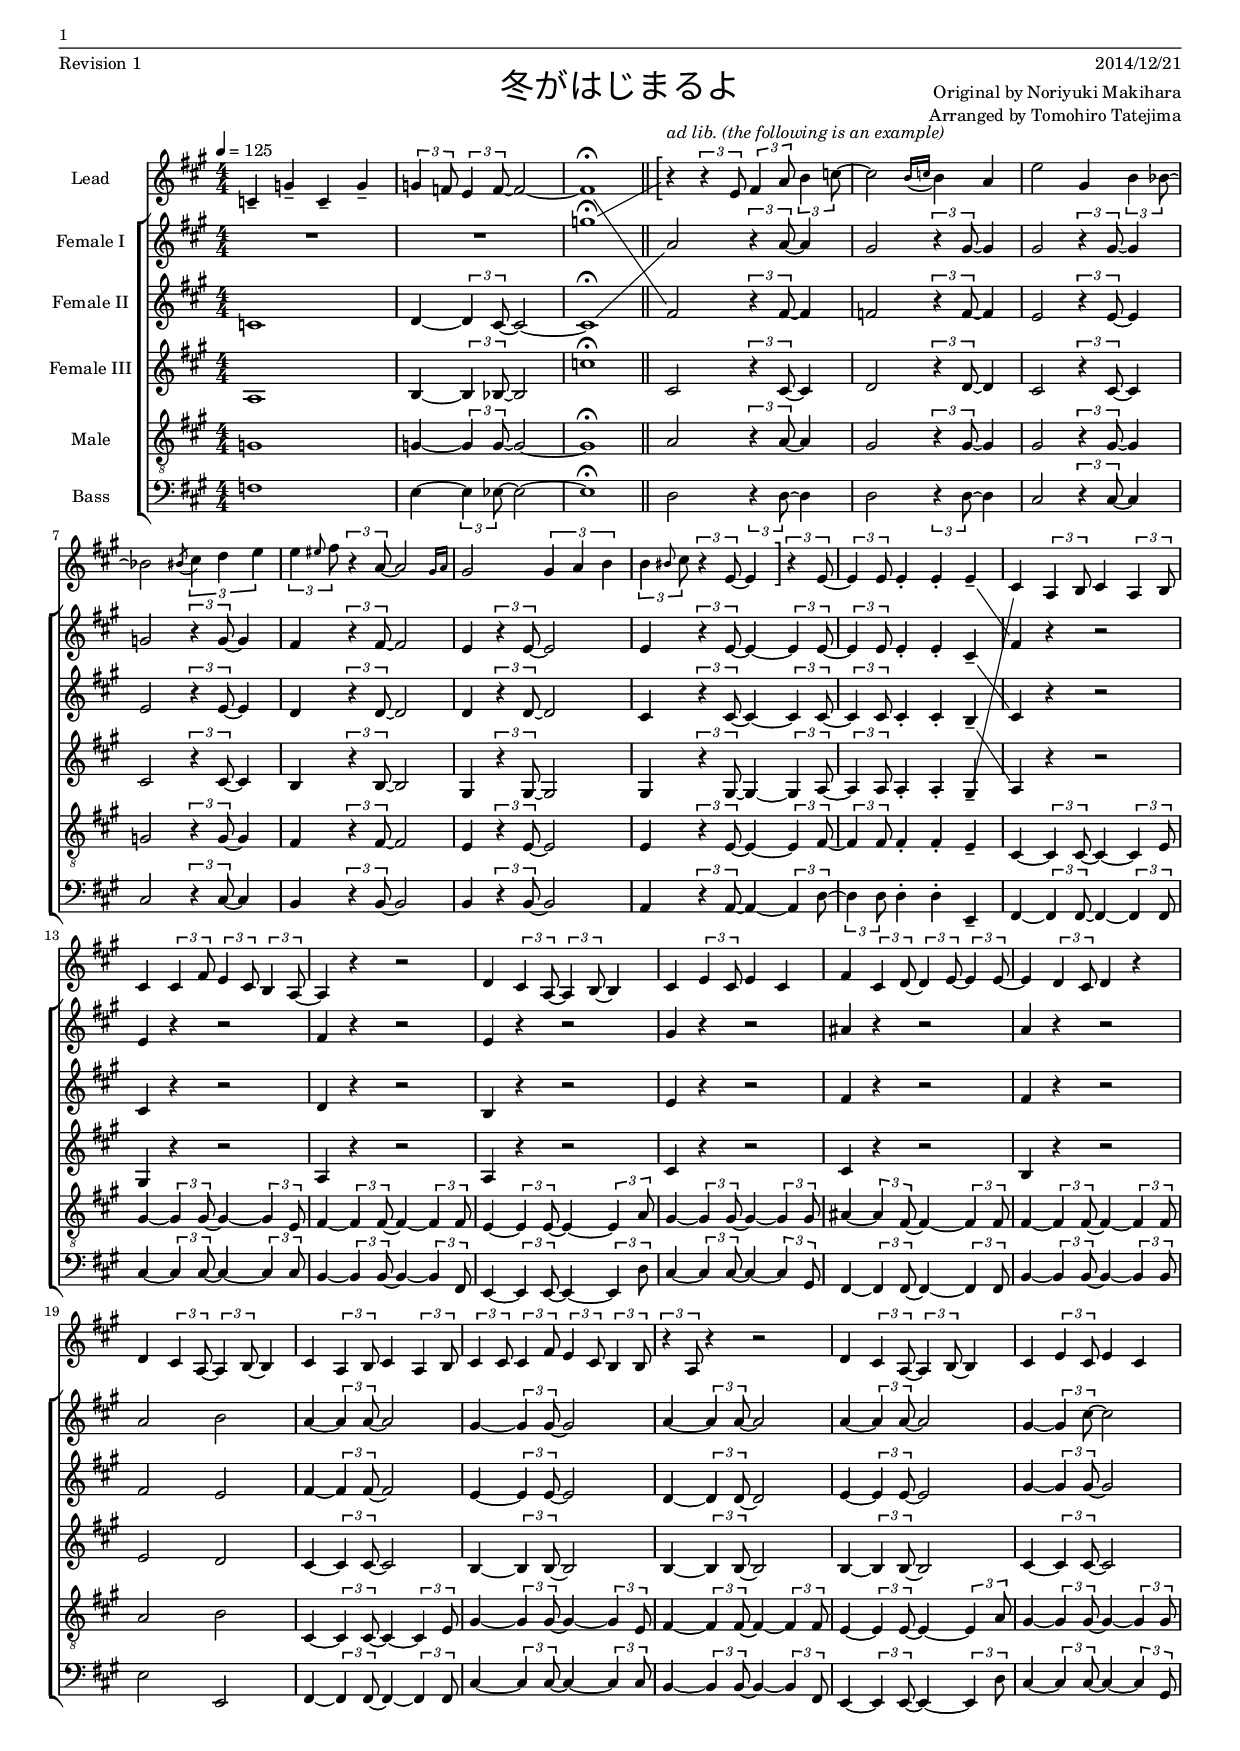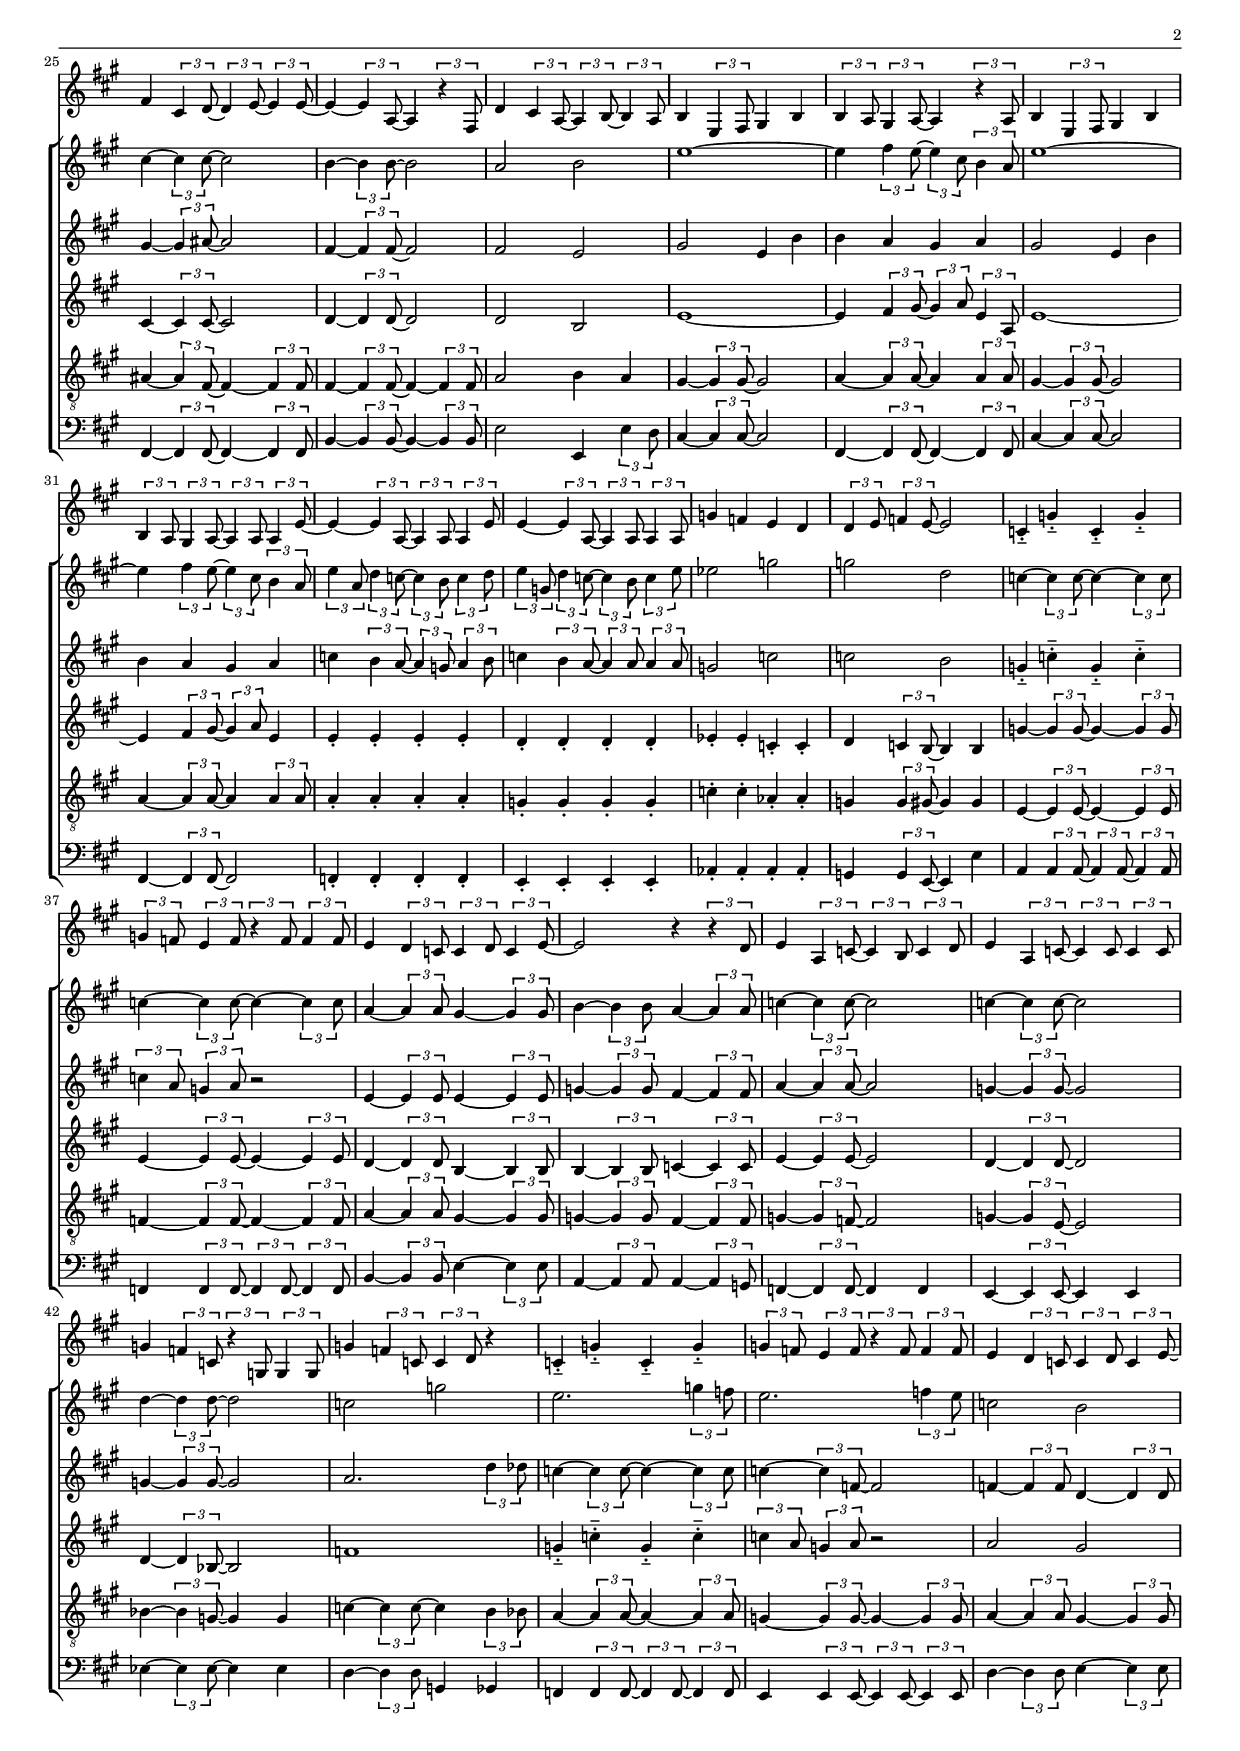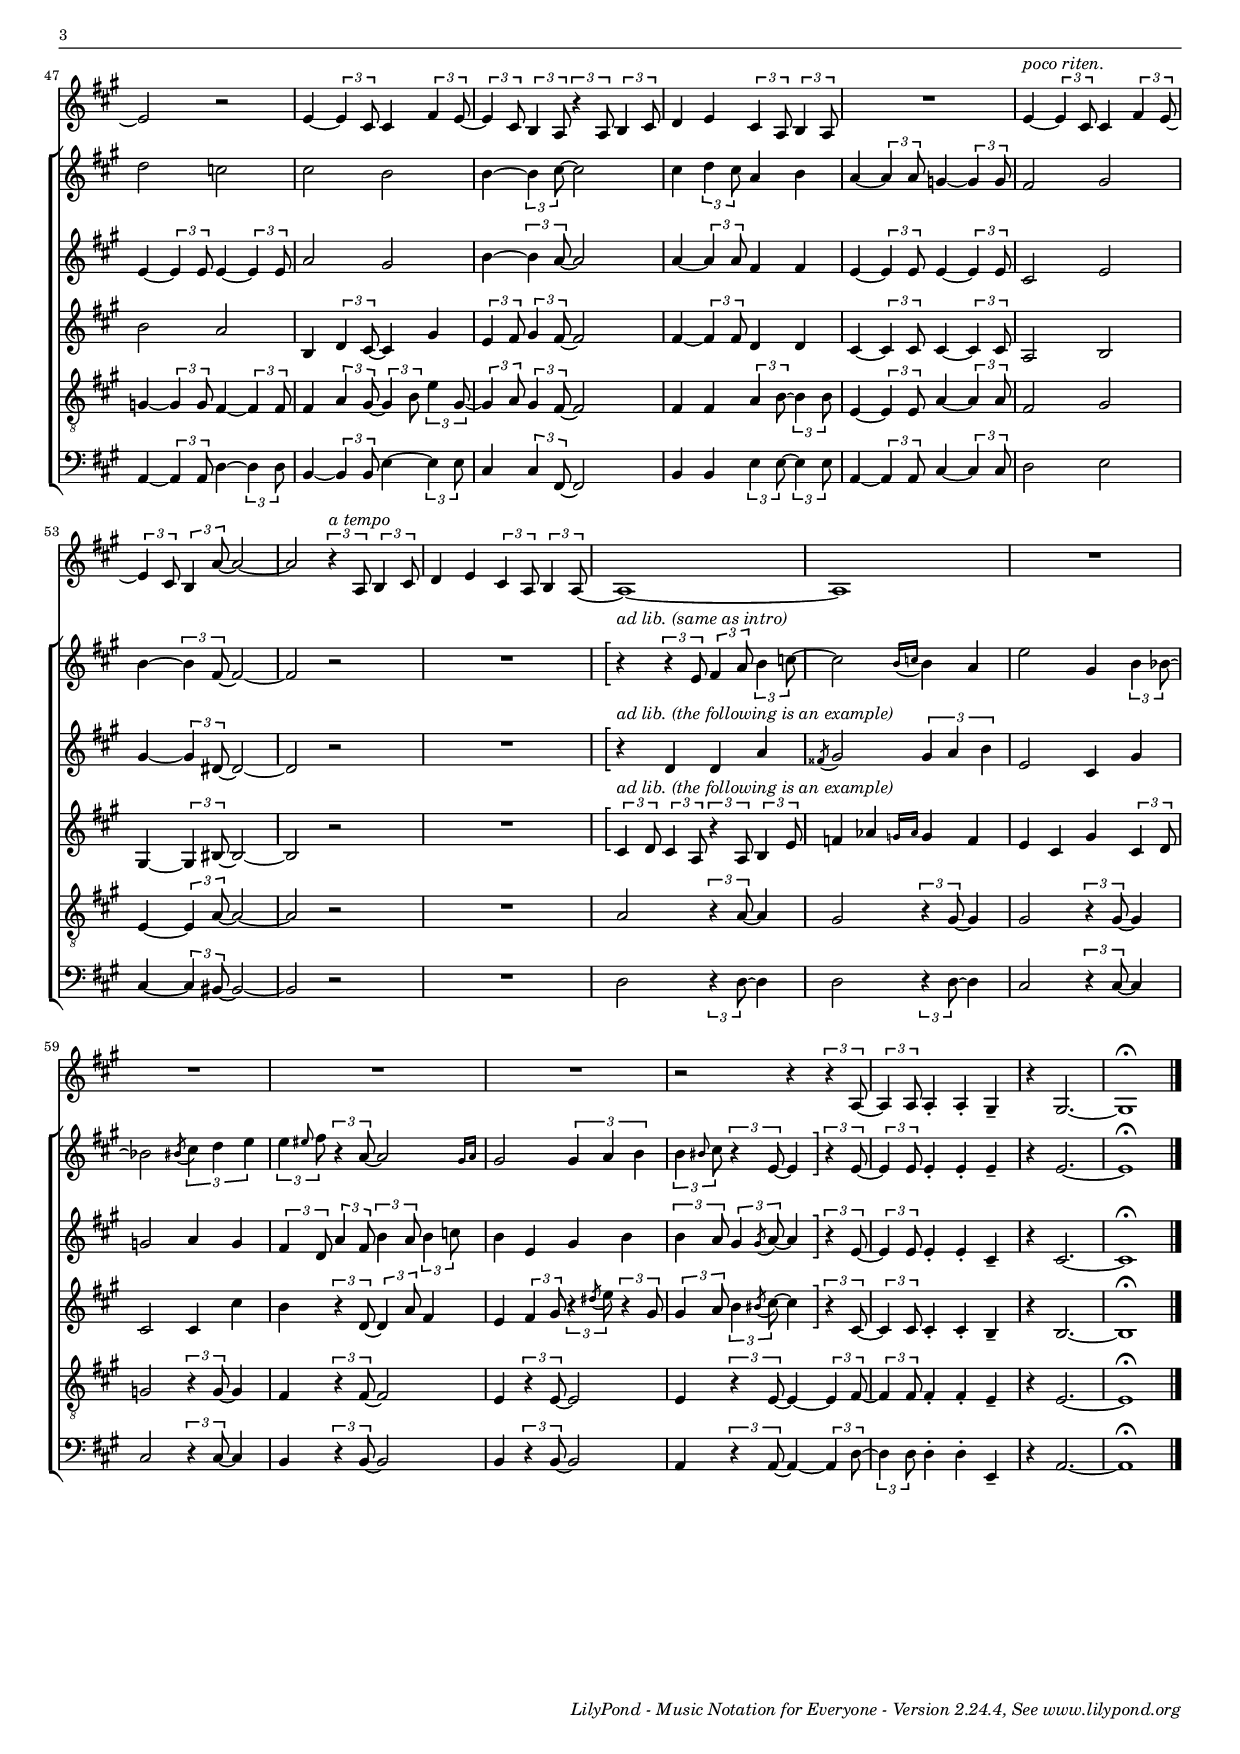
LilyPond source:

% Template revision 2
%
% For Flescobaldi :
% -*- indent-width: 4; tab-width: 4; indent-tabs: true;

\version "2.18.0"

t = #(define-music-function
     (parser location note)
     (ly:music?)
   #{
	 \set Timing.baseMoment = #(ly:make-moment 1/4)
	 %\set Timing.beatStructure = #'(2 2 2 2)
	 %\set Timing.beamExceptions = #'()
     \tuplet 3/2 4 {
		 #note
	 }
	 \unset Timing.baseMoment
	 %\unset Timing.beatStructure
	 %\unset Timing.beamExceptions
   #})


% \annotation markup command

#(define-markup-command (annotation layout props text) (markup?)
  "Annotation"
  (interpret-markup layout props
    #{
    	\markup { \override #'(font-name . "TakaoEx明朝") #text }
    #}))

% The below, invented by Mats Bengtsson, creates left and right brackets vertically
% spanning an entire staff. It is useful for offseting optional passages of music,
% as shown in the example

% The number next to "th" in (th 0.2) controls thickness of the brackets.
#(define-markup-command (left-bracket layout props) ()
 	"Draw left hand bracket"
 	(let* ((th 0.2) ;; todo: take from GROB
 	      	(width (* 2.5 th)) ;; todo: take from GROB
 	      	(ext '(-2.8 . 2.8))) ;; todo: take line-count into account
 		(ly:bracket Y ext th width)))


leftBracket = {
	\once\override BreathingSign #'text = #(make-left-bracket-markup)
	\once\override BreathingSign #'break-visibility = #end-of-line-invisible
	\once\override BreathingSign #'Y-offset = ##f
	% Trick to print it after barlines and signatures:
	\once\override BreathingSign #'break-align-symbol = #'custos
	\breathe
}


#(define-markup-command (right-bracket layout props) ()
 	"Draw right hand bracket"
 	(let* ((th .2);;todo: take from GROB
 	      	(width (* 2.5 th)) ;; todo: take from GROB
 	      	(ext '(-2.8 . 2.8))) ;; todo: take line-count into account
 		(ly:bracket Y ext th (- width))))

rightBracket = {
	\once\override BreathingSign #'text = #(make-right-bracket-markup)
	\once\override BreathingSign #'Y-offset = ##f
	\breathe
}

#(set-global-staff-size 15.00)

\paper {
	page-count = #3
	bookTitleMarkup = \markup {
		\column {
			\fill-line {
				"Revision 1"
				"2014/12/21"
			}
			\fill-line {
				\null
				\override #'(font-name . "TakaoEx明朝")
				\fontsize #6 "冬がはじまるよ"
				"Original by Noriyuki Makihara"
			}
			\fill-line {
				\null
				"Arranged by Tomohiro Tatejima"
			}
		}
	}
	oddHeaderMarkup = \markup {
		\override #'(baseline-skip . 1) \column {
			\fill-line {
				\fontsize #-1 \fromproperty #'page:page-number-string \null
			}
			\draw-hline
		}

	}
	evenHeaderMarkup = \markup {
		\override #'(baseline-skip . 1) \column {
			\fill-line {
				\null \fontsize #-1 \fromproperty #'page:page-number-string
			}
			\draw-hline
		}
	}

	oddFooterMarkup = \markup {
		\on-the-fly #last-page \column{
			\fontsize #0 \italic \fill-line {
				\null
%				\left-column {"This score is open-source." "The latest revision is available at : https://github.com/stripe-t/north-chorus/releases"}
				\right-column {#(string-append "LilyPond - Music Notation for Everyone - Version " (lilypond-version) ", See www.lilypond.org")}
			}
		}
	}

	evenFooterMarkup = \oddFooterMarkup
}

fA = \relative c' {
	\key a \major
	\time 4/4
	\tempo 4=125
	c4-- g'-- c,-- g'-- | \t{g4 f8 e4 f8 ~ } f2 ~ | f1\fermata \bar "||"
	\change Staff = "Female3"
	fis2 \t {r4 fis8 ~} fis4 | f2 \t {r4 f8 ~} f4 | e2 \t {r4 e8 ~} e4 | e2 \t {r4 e8 ~} e4 |
	d4 \t {r4 d8 ~} d2 | d4 \t {r4 d8 ~} d2 | cis4 \t {r4 cis8 ~} cis4 ~ \t {cis cis8 ~ } | \t {cis4 cis8} cis4-. cis-. b-- |
	\change Staff = "Female4"
	a4 r r2 | gis4 r r2 | a4 r r2 | a4 r r2 |
	cis4 r r2 | cis4 r r2 | b4 r r2 | e2 d |
	cis4 ~ \t {cis cis8 ~ } cis2 | b4 ~ \t {b b8 ~ } b2 | b4 ~ \t {b b8 ~ } b2 | b4 ~ \t {b b8 ~ } b2 |
	cis4 ~ \t {cis cis8 ~ } cis2 | cis4 ~ \t {cis cis8 ~ } cis2 | d4 ~ \t {d d8 ~ } d2 | d2 b2 |
	
	e1 ~ | e4 \t{fis gis8 ~ gis4 a8 e4 a,8} | e'1 ~ | e4 \t{fis gis8 ~ gis4 a8} e4 |
    e4-. e-. e-. e-. | d-. d-. d-. d-. | ees-. ees-. c-. c-. | d \t {c b8 ~ } b4 b |
	
	g'4 ~ \t {g g8 ~} g4 ~ \t {g g8} | e4 ~ \t {e e8 ~} e4 ~ \t {e e8} | d4 ~ \t{d4 d8} b4 ~ \t {b b8} | b4 ~ \t{b4 b8} c4 ~ \t {c c8} |
	e4 ~ \t {e e8 ~} e2 | d4 ~ \t {d d8 ~} d2 | d4 ~ \t {d bes8 ~} bes2 | f'1 |
	g4---. c---. g---. c---. | \t {c4 a8 g4 a8} r2 | a2 gis | b a |
	b,4 \t {d cis8 ~ } cis4 gis' | \t { e4 fis8 gis4 fis8 ~ } fis2 | fis4 ~ \t{fis4 fis8} d4 d | cis4 ~ \t {cis cis8} cis4 ~ \t{cis4 cis8}  |
	a2 b | gis4 ~ \t {gis4 bis8 ~ } bis2 ~ | bis2 r2 | R1 |
	
	\leftBracket
	\t {cis4^\markup {\italic "ad lib. (the following is an example)"} d8 cis4 a8 r4 a8 b4 e8} | f4 aes \grace {g16 aes} g4 f | e cis4 gis' \t {cis,4 d8} | cis2 cis4 cis' |
	b4 \t {r d,8 ~ d4 a'8} fis4 | e4 \t {fis4 gis8 r4 \acciaccatura dis'8 e8 r4 gis,8} | \t {gis4 a8 b4 \acciaccatura bis8 cis8 ~ } cis4 \rightBracket \t {r4 cis,8 ~ } | \t {cis4 cis8} cis4-. cis-. b-- |
	r4 b2. ~ | b1\fermata \bar "|."
}

fB = \relative c''' {
	\key a \major
	\time 4/4
	#(define afterGraceFraction (cons 15 16))
	R1 | R | g1\fermata |
	\change Staff = "Female1"
	\leftBracket
	r4^\markup{\italic "ad lib. (the following is an example)"} \t{ r4 e,8 fis4 a8 b4 c8 ~ } | c2 \grace {b16( c} b4) a | e'2 gis,4 \t { b4 bes8 ~ } bes2 \acciaccatura bis8 \times 2/3 {cis4 d e} |
	\t {e4 \grace {eis8} fis8 r4 a,8 ~ } \afterGrace a2 {gis16 a} | gis2 \times 2/3 {gis4 a b} | \t { b4 \grace {bis8} cis8 r4 e,8 ~ } e4 \rightBracket \t {r4 e8 ~} | \t {e4 e8} e4-. e-. e-- |
	\change Staff = "Female2"
	fis4 r r2 | e4 r r2 | fis4 r r2 | e4 r r2 |
	gis4 r r2 | ais4 r r2 | a4 r r2 | a2 b |
	a4 ~ \t {a a8 ~ } a2 | gis4 ~ \t {gis gis8 ~ } gis2 | a4 ~ \t {a a8 ~ } a2 | a4 ~ \t {a a8 ~ } a2 |
	gis4 ~ \t {gis cis8 ~ } cis2 | cis4 ~ \t {cis cis8 ~ } cis2 | b4 ~ \t {b b8 ~ } b2 | a2 b2 |
	
	e1 ~ | e4 \t {fis e8 ~ e4 cis8 b4 a8} | e'1 ~ | e4 \t {fis e8 ~ e4 cis8 b4 a8} |
	\t{e'4 a,8 d4 c8 ~ c4 b8 c4 d8} | \t{e4 g,8 d'4 c8 ~ c4 b8 c4 e8} | ees2 g | g d |
	
	c4 ~ \t {c c8 ~} c4 ~ \t {c c8} | c4 ~ \t {c c8 ~} c4 ~ \t {c c8} | a4 ~ \t{a4 a8} gis4 ~ \t {gis gis8} | b4 ~ \t {b4 b8} a4 ~ \t {a4 a8} |
	c4 ~ \t {c c8 ~} c2 | c4 ~ \t {c c8 ~} c2 | d4 ~ \t {d d8 ~} d2 | c2 g' |
	e2. \t {g4 f8} | e2. \t{f4 e8} | c2 b | d c |
	cis2 b | b4 ~ \t {b cis8 ~ } cis2 | cis4 \t {d4 cis8} a4 b | a4 ~ \t {a a8} g4 ~ \t{g4 g8} |
	fis2 gis | b4 ~ \t{b4 fis8 ~ } fis2 ~ | fis2 r | R1 |
	
	\leftBracket
	r4^\markup{\italic "ad lib. (same as intro)"} \t{ r4 e8 fis4 a8 b4 c8 ~ } | c2 \grace {b16( c} b4) a | e'2 gis,4 \t { b4 bes8 ~ } bes2 \acciaccatura bis8 \times 2/3 {cis4 d e} |
	\t {e4 \grace {eis8} fis8 r4 a,8 ~ } \afterGrace a2 {gis16 a} | gis2 \times 2/3 {gis4 a b} | \t { b4 \grace {bis8} cis8 r4 e,8 ~ } e4 \rightBracket \t {r4 e8 ~} | \t {e4 e8} e4-. e-. e-- |
	r4 e2. ~ | e1\fermata |
	
}

fC = \relative c'{
	\key a \major
	\time 4/4
	c1 | d4 ~ \t{ d4 cis8 ~ } cis2 ~ | cis1\fermata |
	\change Staff = "Female2"
	a'2 \t {r4 a8 ~} a4 | gis2 \t {r4 gis8 ~} gis4 | gis2 \t {r4 gis8 ~} gis4 | g2 \t {r4 g8 ~} g4 |
	fis4 \t {r4 fis8 ~} fis2 | e4 \t {r4 e8 ~} e2 | e4 \t {r4 e8 ~} e4 ~ \t {e e8 ~} | \t {e4 e8} e4-. e-. cis-- |
	\change Staff = "Female3"
	cis4 r r2 | cis4 r r2 | d4 r r2 | b4 r r2 |
	e4 r r2 | fis4 r r2 | fis4 r r2 | fis2 e |
	fis4 ~ \t {fis fis8 ~ } fis2 | e4 ~ \t {e e8 ~ } e2 | d4 ~ \t {d d8 ~ } d2 | e4 ~ \t {e e8 ~ } e2 |
	gis4 ~ \t {gis gis8 ~ } gis2 | gis4 ~ \t {gis ais8 ~ } ais2 | fis4 ~ \t {fis fis8 ~ } fis2 | fis2 e2 |
	gis2 e4 b' | b a gis a | gis2 e4 b' | b a gis a |
	c4 \t {b4 a8 ~ a4 g8 a4 b8} | c4 \t {b4 a8 ~ a4 a8 a4 a8} | g2 c | c b |
	
	g4---. c---. g---. c---. | \t {c4 a8 g4 a8} r2 | e4 ~ \t{e4 e8} e4 ~ \t {e e8} | g4 ~ \t{g4 g8} fis4 ~ \t {fis fis8} |
	a4 ~ \t {a a8 ~} a2 | g4 ~ \t {g g8 ~} g2	| g4 ~ \t {g g8 ~} g2 | a2. \t{d4 des8} |
	c4 ~ \t {c c8 ~} c4 ~ \t {c c8} | c4 ~ \t {c f,8 ~} f2 | f4 ~ \t{f4 f8} d4 ~ \t {d d8} | e4 ~ \t{e4 e8} e4 ~ \t {e e8} |
	a2 gis | b4 ~ \t { b a8 ~ } a2 | a4 ~ \t { a4 a8 } fis4 fis | e4 ~ \t {e e8} e4 ~ \t{e4 e8} |
	cis2 e | gis4 ~ \t {gis4 dis8 ~ } dis2 ~ | dis2 r | R1 |
	
	\leftBracket
	r4^\markup {\italic "ad lib. (the following is an example)"} d4 d a' | \acciaccatura fisis8 gis2 \times 2/3 {gis4 a b} | e,2 cis4 gis' | g2 a4 g |
	\t {fis4 d8 a'4 fis8 b4 a8 b4 c8} | b4 e, gis b | \t {b4 a8 gis4 \acciaccatura gis8 a8 ~ } a4 \rightBracket \t {r4 e8 ~ } | \t{e4 e8} e4-. e-. cis-- |
	r4 cis2. ~ | cis1\fermata |
}

fD = \relative c'{
	\key a \major
	\time 4/4
	a1 | b4 ~ \t{ b bes8 ~ } bes2 | c'1\fermata |
	
    cis,2 \t {r4 cis8 ~} cis4 | d2 \t {r4 d8 ~} d4 | cis2 \t {r4 cis8 ~} cis4 | cis2 \t {r4 cis8 ~} cis4 |
	b4 \t {r4 b8 ~} b2 | gis4 \t {r4 gis8 ~} gis2 | gis4 \t {r4 gis8 ~} gis4 ~ \t {gis a8 ~} | \t {a4 a8} a4-. a-. gis-- |
	\change Staff = "Female1"
	cis4 \t{a4 b8} cis4 \t{a4 b8} | cis4 \t{cis4 fis8 e4 cis8 b4 a8 ~ } | a4 r r2 | d4 \t{cis4 a8 ~ a4 b8 ~ } b4 |
	cis4 \t{e4 cis8} e4 cis | fis \t{cis4 d8 ~ d4 e8 ~ e4 e8 ~ } | e4 \t{d4 cis8} d4 r | d \t{cis a8 ~ a4 b8 ~ } b4 |
    cis4 \t{a4 b8} cis4 \t{a4 b8} | \t {cis4 cis8 cis4 fis8 e4 cis8 b4 b8} | \t{r4 a8} r4 r2 | d4 \t{cis4 a8 ~ a4 b8 ~ } b4 |
	cis4 \t{e4 cis8} e4 cis | fis \t{cis4 d8 ~ d4 e8 ~ e4 e8 ~ } | e4 ~ \t{e4 a,8 ~ } a4 \t {r4 fis8} | d'4 \t{cis a8 ~ a4 b8 ~ b4 a8} |
	
    b4 \t{e, fis8} gis4 b | \t {b4 a8 gis4 a8 ~ } a4 \t { r4 a8 } |  b4 \t{e, fis8} gis4 b | \t {b4 a8 gis4 a8 ~ a4 a8 a4 e'8 ~ } |
    e4 ~ \t {e a,8 ~ a4 a8 a4 e'8} | e4 ~ \t {e4 a,8 ~ a4 a8 a4 a8} | g'4 f e d | \t{d4 e8 f4 e8 ~ } e2 |
    
    c4---. g'---. c,---. g'---. | \t {g4 f8 e4 f8 r4 f8 f4 f8} | e4 \t {d c8 c4 d8 c4 e8 ~ } | e2 r4 \t {r d8} |
    e4 \t{a,4 c8 ~ c4 b8 c4 d8} | e4 \t{a,4 c8 ~ c4 c8 c4 c8} | g'4 \t{f c8 r4 g8 g4 g8} | g'4 \t {f c8 c4 d8} r4 |
    c4---. g'---. c,---. g'---. | \t {g4 f8 e4 f8 r4 f8 f4 f8} | e4 \t {d c8 c4 d8 c4 e8 ~ } | e2 r2 |
    e4 ~ \t {e cis8} cis4 \t {fis4 e8 ~} | \t {e4 cis8 b4 a8 r4 a8 b4 cis8} | d4 e \t {cis4 a8 b4 a8} | R1 |
    e'4^\markup {\italic "poco riten."} ~ \t {e cis8} cis4 \t {fis4 e8 ~} | \t {e4 cis8 b4 a'8 ~} a2 ~ | a2 \t {r4^\markup {\italic "a tempo"} a,8 b4 cis8} | d4 e \t {cis4 a8 b4 a8 ~} |
    a1 ~ | a | R1 | R1 |
    R1 | R1 | r2 r4 \t {r a8 ~} | \t {a4 a8} a4-. a-. gis-- |
    r4 gis2. ~ | gis1\fermata |
}


mA = \relative c' {
	\key a \major
	\time 4/4
	g1 | g4 ~ \t{ g g8 ~ } g2 ~ | g1\fermata |
	
	a2 \t {r4 a8 ~} a4 | gis2 \t {r4 gis8 ~} gis4 | gis2 \t {r4 gis8 ~} gis4 | g2 \t {r4 g8 ~} g4 |
	fis4 \t {r4 fis8 ~} fis2 | e4 \t {r4 e8 ~} e2 | e4 \t {r4 e8 ~} e4 ~ \t {e fis8 ~} | \t {fis4 fis8} fis4-. fis-. e-- |

	cis4 ~ \t {cis cis8 ~ } cis4 ~ \t {cis e8} | gis4 ~ \t {gis gis8 ~} gis4 ~ \t {gis e8} | fis4 ~ \t {fis fis8 ~ } fis4 ~ \t {fis fis8} | e4 ~ \t {e e8 ~ } e4 ~ \t {e a8} |
	gis4 ~ \t {gis gis8 ~} gis4 ~ \t {gis gis8} | ais4 ~ \t {ais fis8 ~ } fis4 ~ \t {fis fis8} | fis4 ~ \t {fis fis8 ~ } fis4 ~ \t {fis fis8} | a2 b |
	
	cis,4 ~ \t {cis cis8 ~ } cis4 ~ \t {cis e8} | gis4 ~ \t {gis gis8 ~} gis4 ~ \t {gis e8} | fis4 ~ \t {fis fis8 ~ } fis4 ~ \t {fis fis8} | e4 ~ \t {e e8 ~ } e4 ~ \t {e a8} |
	gis4 ~ \t {gis gis8 ~} gis4 ~ \t {gis gis8} | ais4 ~ \t {ais fis8 ~ } fis4 ~ \t {fis fis8} | fis4 ~ \t {fis fis8 ~ } fis4 ~ \t {fis fis8} | a2 b4 a |
	
	gis4 ~ \t {gis gis8 ~} gis2 | a4 ~ \t{a a8 ~ } a4 \t{a a8} | gis4 ~ \t {gis gis8 ~} gis2 | a4 ~ \t{a a8 ~ } a4 \t{a a8} | 
	a4-. a-. a-. a-. | g-. g-. g-. g-. | c-. c-. aes-. aes-. | g \t {g gis8 ~ } gis4 gis |
	
	e4 ~ \t {e e8 ~} e4 ~ \t {e e8} | f4 ~ \t {f f8 ~} f4 ~ \t {f f8} | a4 ~ \t{a4 a8} gis4 ~ \t {gis gis8} | g4 ~ \t {g4 g8} fis4 ~ \t {fis4 fis8} |
	g4 ~ \t {g4 f8 ~ } f2 | g4 ~ \t {g4 e8 ~ } e2 | bes'4 ~ \t {bes4 g8 ~} g4 g | c4 ~ \t{c c8 ~} c4 \t {b4 bes8} |
	a4 ~ \t {a a8 ~} a4 ~ \t {a a8} | g4 ~ \t {g g8 ~} g4 ~ \t {g g8} | a4 ~ \t{a4 a8} gis4 ~ \t {gis gis8} | g4 ~ \t {g4 g8} fis4 ~ \t {fis4 fis8} |
	fis4 \t{a4 gis8 ~ gis4 b8 e4 gis,8 ~} | \t {gis4 a8 gis4 fis8 ~} fis2 | fis4 fis \t{a4 b8 ~ b4 b8} | e,4 ~ \t{e e8} a4 ~ \t {a a8} |
	fis2 gis | e4 ~ \t {e a8 ~ } a2 ~ | a2 r2 | R1 |
	
	a2 \t {r4 a8 ~} a4 | gis2 \t {r4 gis8 ~} gis4 | gis2 \t {r4 gis8 ~} gis4 | g2 \t {r4 g8 ~} g4 |
	fis4 \t {r4 fis8 ~} fis2 | e4 \t {r4 e8 ~} e2 | e4 \t {r4 e8 ~} e4 ~ \t {e fis8 ~} | \t {fis4 fis8} fis4-. fis-. e-- |
	r4 e2. ~ | e1\fermata |
}
mB = \relative c {
	\key a \major
	\time 4/4
	f1 | e4 ~ \t { e ees8 ~ } ees2 ~ | ees1\fermata |
	
	d2 \t {r4 d8 ~} d4 | d2 \t {r4 d8 ~} d4 | cis2 \t {r4 cis8 ~} cis4 | cis2 \t {r4 cis8 ~} cis4 |
	b4 \t {r4 b8 ~} b2 | b4 \t {r4 b8 ~} b2 | a4 \t {r4 a8 ~} a4 ~ \t {a d8 ~} | \t {d4 d8} d4-. d-. e,-- |
	
	fis4 ~ \t {fis fis8 ~ } fis4 ~ \t {fis fis8} | cis'4 ~ \t {cis cis8 ~ } cis4 ~ \t {cis cis8} | b4 ~ \t {b b8 ~ } b4 ~ \t {b fis8} | e4 ~ \t {e e8 ~ } e4 ~ \t {e d'8} | 
	cis4 ~ \t {cis cis8 ~ } cis4 ~ \t {cis gis8} | fis4 ~ \t {fis fis8 ~ } fis4 ~ \t {fis fis8} | b4 ~ \t {b b8 ~ } b4 ~ \t {b b8} | e2 e, | 
	
	fis4 ~ \t {fis fis8 ~ } fis4 ~ \t {fis fis8} | cis'4 ~ \t {cis cis8 ~ } cis4 ~ \t {cis cis8} | b4 ~ \t {b b8 ~ } b4 ~ \t {b fis8} | e4 ~ \t {e e8 ~ } e4 ~ \t {e d'8} | 
	cis4 ~ \t {cis cis8 ~ } cis4 ~ \t {cis gis8} | fis4 ~ \t {fis fis8 ~ } fis4 ~ \t {fis fis8} | b4 ~ \t {b b8 ~ } b4 ~ \t {b b8} | e2 e,4 \t{e'4 d8} | 
	
	cis4 ~ \t {cis cis8 ~ } cis2 | fis,4 ~ \t {fis fis8 ~ } fis4 ~ \t {fis fis8} | cis'4 ~ \t {cis cis8 ~ } cis2 | fis,4 ~ \t {fis fis8 ~ } fis2 |
	f4-. f-. f-. f-. | e-. e-. e-. e-. | aes-. aes-. aes-. aes-. | g \t{g e8 ~ } e4 e' |
	
	a,4 \t {a4 a8 ~ a4 a8 ~ a4 a8} | f4 \t {f4 f8 ~ f4 f8 ~ f4 f8} | b4 ~ \t{b4 b8} e4 ~ \t {e e8} | a,4 ~ \t {a4 a8} a4 ~ \t{a4 g8} |
	f4 ~ \t {f4 f8 ~ } f4 f | e4 ~ \t {e4 e8 ~ } e4 e | ees'4 ~ \t {ees4 ees8 ~} ees4 ees | d4 ~ \t{d d8} g,4 ges |
	f4 \t {f4 f8 ~ f4 f8 ~ f4 f8} | e4 \t {e4 e8 ~ e4 e8 ~ e4 e8} | d'4 ~ \t{d4 d8} e4 ~ \t {e e8} | a,4 ~ \t {a4 a8} d4 ~ \t{d4 d8} |
	b4 ~ \t{b b8} e4 ~ \t {e e8} | cis4 \t {cis4 fis,8 ~ } fis2 | b4 b \t {e e8 ~ e4 e8} | a,4 ~ \t{a a8} cis4 ~ \t{cis cis8} |
	d2 e | cis4 ~ \t {cis4 bis8 ~ } bis2 ~ | bis2 r2 | R1 |
	
	d2 \t {r4 d8 ~} d4 | d2 \t {r4 d8 ~} d4 | cis2 \t {r4 cis8 ~} cis4 | cis2 \t {r4 cis8 ~} cis4 |
	b4 \t {r4 b8 ~} b2 | b4 \t {r4 b8 ~} b2 | a4 \t {r4 a8 ~} a4 ~ \t {a d8 ~} | \t {d4 d8} d4-. d-. e,-- |
	r4 a2. ~ | a1\fermata |
}

\book{
	\score {
		<<			
			\new Staff = "Female1" <<
				\set Staff.instrumentName = "Lead"
				\set Staff.midiInstrument = "acoustic grand"
				\clef treble
				\new Voice = "VoiceFemale1" \fA
			>>
			% \new Lyrics = "LyricsFemale1"
			\new ChoirStaff <<
				\new Staff = "Female2" <<
					\set Staff.instrumentName = "Female I"
					\set Staff.midiInstrument = "acoustic grand"
					\clef treble
					\new Voice = "VoiceFemale2" \fB
				>>
				% \new Lyrics = "LyricsFemale2"

				\new Staff = "Female3" <<
					\set Staff.instrumentName = "Female II"
					\set Staff.midiInstrument = "acoustic grand"
					\clef treble
					\new Voice = "VoiceFemale3" \fC
				>>
				% \new Lyrics = "LyricsFemale3"

				\new Staff = "Female4" <<
					\set Staff.instrumentName = "Female III"
					\set Staff.midiInstrument = "acoustic grand"
					\clef treble
					\new Voice = "VoiceFemale4" \fD
				>>
				% \new Lyrics = "LyricsFemale4"

				\new Staff = "Male1" <<
					\set Staff.instrumentName = "Male"
					\set Staff.midiInstrument = "acoustic grand"
					\clef "treble_8"
					\new Voice = "VoiceMale1" \mA
				>>
				% \new Lyrics = "LyricsMale1"

				\new Staff = "Male2" <<
					\set Staff.instrumentName = "Bass"
					\set Staff.midiInstrument = "acoustic grand"
					\clef "bass"
					\new Voice = "VoiceMale2" \mB
				>>
				% \new Lyrics = "LyricsMale2"

				%{ \context Lyrics = "LyricsFemale1" {
					\lyricsto "VoiceFemale1" {
						\fAlyric
					}
				}
				\context Lyrics = "LyricsFemale2" {
					\lyricsto "VoiceFemale2" {
						\fBlyric
					}
				}
				\context Lyrics = "LyricsFemale3" {
					\lyricsto "VoiceFemale3" {
						\fClyric
					}
				}
				\context Lyrics = "LyricsFemale4" {
					\lyricsto "VoiceFemale4" {
						\fDlyric
					}
				}
				\context Lyrics = "LyricsMale1" {
					\lyricsto "VoiceMale1" {
						\mAlyric
					}
				}
				\context Lyrics = "LyricsMale2" {
					\lyricsto "VoiceMale2" {
						\mBlyric
					}
				} %}
			>>
		>>
		\layout {
			\context {
				\Score
				\numericTimeSignature
      			%\override SpacingSpanner.common-shortest-duration = #(ly:make-moment 1/4)
			}
			\context {
				\Staff
				\showStaffSwitch
			}
			\context {
				\Voice
				\dynamicUp
			}
		}
		\midi {}
	}
}